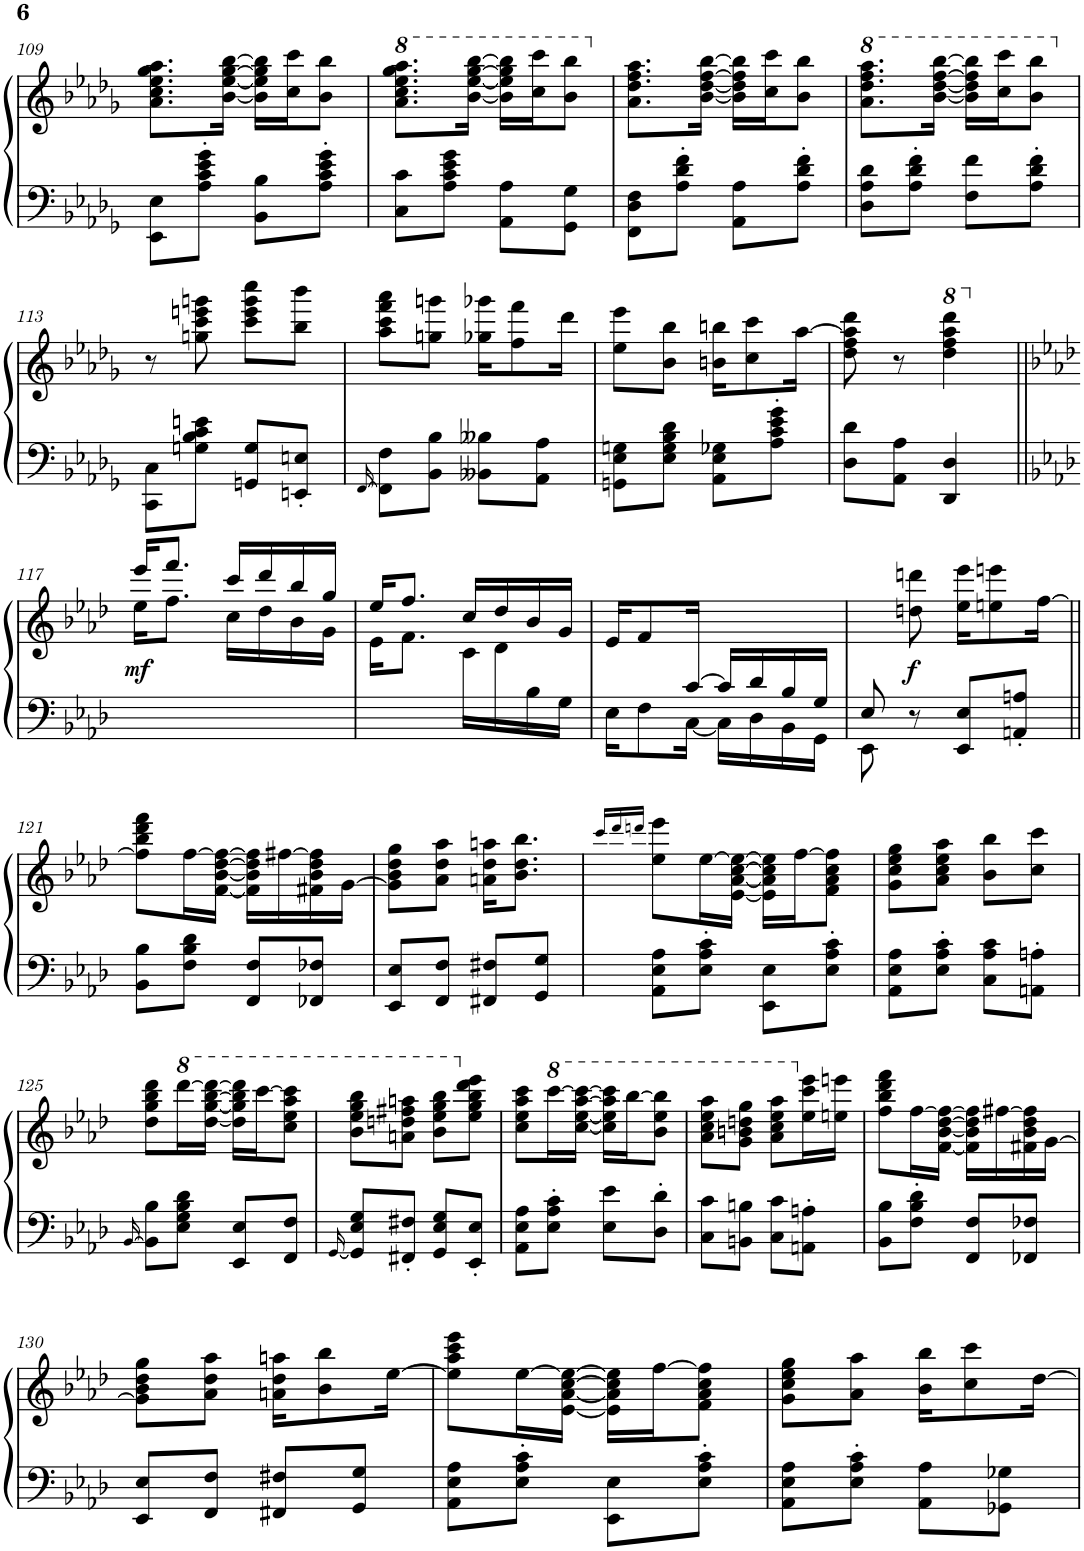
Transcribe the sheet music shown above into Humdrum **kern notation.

**kern	**kern	**dynam
*part1	*part1	*part1
*staff2	*staff1	*staff1/2
*I"Piano	*	*
*I'Pno.	*	*
!!LO:PB:g=z
*clefF4	*clefG2	*
*k[b-e-a-d-g-]	*k[b-e-a-d-g-]	*
*M2/4	*M2/4	*
=109	=109	=109
8EE-\ 8E-\L	8.a-\ 8.cc\ 8.ee-\ 8.gg-\ 8.aa-\L	.
8A-\' 8c\' 8e-\' 8g-\'J	.	.
.	[16b-\ [16ee-\ [16gg-\ [16bb-\Jk	.
8BB-\ 8B-\L	16b-\] 16ee-\] 16gg-\] 16bb-\]LL	.
.	16cc\ 16ccc\J	.
8A-\' 8c\' 8e-\' 8g-\'J	8b-\ 8bb-\J	.
=110	=110	=110
*	*8va	*
8C\ 8c\L	8.aa-\ 8.ccc\ 8.eee-\ 8.ggg-\ 8.aaa-\L	.
8A-\ 8c\ 8e-\ 8g-\J	.	.
.	[16bb-\ [16eee-\ [16ggg-\ [16bbb-\Jk	.
8AA-\ 8A-\L	16bb-\] 16eee-\] 16ggg-\] 16bbb-\]LL	.
.	16ccc\ 16cccc\J	.
8GG-\ 8G-\J	8bb-\ 8bbb-\J	.
=111	=111	=111
*	*X8va	*
8FF\ 8D-\ 8F\L	8.a-\ 8.dd-\ 8.ff\ 8.aa-\L	.
8A-\' 8d-\' 8f\'J	.	.
.	[16b-\ [16dd-\ [16ff\ [16bb-\Jk	.
8AA-\ 8A-\L	16b-\] 16dd-\] 16ff\] 16bb-\]LL	.
.	16cc\ 16ccc\J	.
8A-\' 8d-\' 8f\'J	8b-\ 8bb-\J	.
=112	=112	=112
*	*8va	*
8D-\ 8A-\ 8d-\L	8.aa-\ 8.ddd-\ 8.fff\ 8.aaa-\L	.
8A-\' 8d-\' 8f\'J	.	.
.	[16bb-\ [16ddd-\ [16fff\ [16bbb-\Jk	.
8F\ 8f\L	16bb-\] 16ddd-\] 16fff\] 16bbb-\]LL	.
.	16ccc\ 16cccc\J	.
8A-\' 8d-\' 8f\'J	8bb-\ 8bbb-\J	.
!!LO:LB:g=z
=113	=113	=113
*	*X8va	*
8CC\ 8C\L	8r	.
8Gn\ 8B-\ 8c\ 8en\J	8ggn\ 8ccc\ 8eeen\ 8gggn\	.
8GGn/ 8G/L	8ccc\ 8eee\ 8ggg\ 8cccc\L	.
8EEn/' 8En/'J	8bb-\ 8bbb-\J	.
=114	=114	=114
[16qFF/	.	.
8FF\] 8F\L	8aa-\ 8ccc\ 8fff\ 8aaa-\L	.
8BB-\ 8B-\J	8ggn\ 8gggn\J	.
8BB--X\ 8B--X\L	16gg-X\ 16ggg-X\KL	.
.	8ff\ 8fff\	.
8AA-\ 8A-\J	.	.
.	16ddd-\Jk	.
=115	=115	=115
8GGn\ 8E-\ 8Gn\L	8ee-\ 8eee-\L	.
8E-\ 8G\ 8B-\ 8d-\J	8b-\ 8bb-\J	.
8AA-\ 8E-\ 8G-X\L	16bn\ 16bbn\KL	.
.	8cc\ 8ccc\	.
8A-\' 8c\' 8e-\' 8g-\'J	.	.
.	[16aa-\Jk	.
=116	=116	=116
8D-\ 8d-\L	8dd-\ 8ff\ 8aa-\] 8ddd-\	.
8AA-\ 8A-\J	8r	.
*	*8va	*
4DD-/ 4D-/	4ddd-\ 4fff\ 4aaa-\ 4dddd-\	.
!!LO:LB:g=z
=117||	=117||	=117||
*k[b-e-a-d-]	*k[b-e-a-d-]	*
*	*X8va	*
*	*^	*
!	!	!	!LO:DY:b
2ryy	16eee-/KL	16ee-\KL	mf
.	8.fff/J	8.ff\J	.
.	16ccc/LL	16cc\LL	.
.	16ddd-/	16dd-\	.
.	16bb-/	16b-\	.
.	16gg/JJ	16g\JJ	.
=118	=118	=118	=118
4.ryy	16ee-/KL	16e-\KL	.
.	8.ff/J	8.f\J	.
.	16cc/LL	16c\LL	.
.	16dd-/	16d-\	.
16B-\	16b-/	8ryy	.
16G\JJ	16g/JJ	.	.
*	*v	*v	*
=119	=119	=119
*^	*	*
8.ryy	16E-\KL	16e-/KL	.
.	8F\	8f/	.
[>16c/Jk	[<16C\Jk	4ryy	.
16c/LL]	16C\LL]	.	.
16d-/	16D-\	.	.
16B-/	16BB-\	.	.
16G/JJ	16GG\JJ	16ryy	.
=120	=120	=120	=120
8E-/	8EE-\	8ryy	.
!	!	!	!LO:DY:b
4.ryy	8r	8ddn\ 8dddn\	f
.	8EE-/ 8E-/L	16ee-\ 16eee-\KL	.
.	.	8een\ 8eeen\	.
.	8AAn/' 8An/'J	.	.
.	.	[16ff\Jk	.
*v	*v	*	*
!!LO:LB:g=z
=121||	=121||	=121||
8BB-\ 8B-\L	8ff\] 8bb-\ 8ddd-\ 8fff\L	.
8F\ 8B-\ 8d-\J	[16ff\L	.
.	[16f\ [16b-\ [16dd-\ 16ff\_JJ	.
8FF/ 8F/L	16f\] 16b-\] 16dd-\] 16ff\]LL	.
.	[16ff#X\	.
8FF-X/ 8F-X/J	16f#X\ 16b-\ 16dd-\ 16ff#\]	.
.	[16g\JJ	.
=122	=122	=122
8EE-/ 8E-/L	8g\] 8b-\ 8dd-\ 8gg\L	.
8FF/ 8F/J	8a-\ 8dd-\ 8aa-\J	.
8FF#X/ 8F#X/L	16an\ 16dd-\ 16aan\KL	.
.	8.b-\ 8.dd-\ 8.bb-\J	.
8GG/ 8G/J	.	.
=123	=123	=123
.	16qccc/LL	.
.	16qddd-/	.
.	16qdddn/JJ	.
8AA-\ 8E-\ 8A-\L	8ee-\ 8eee-\L	.
8E-\' 8A-\' 8c\'J	[16ee-\L	.
.	[16e-\ [16a-\ [16cc\ 16ee-\_JJ	.
8EE-\ 8E-\L	16e-\] 16a-\] 16cc\] 16ee-\]LL	.
.	[16ff\J	.
8E-\' 8A-\' 8c\'J	8f\ 8a-\ 8cc\ 8ff\]J	.
=124	=124	=124
8AA-\ 8E-\ 8A-\L	8g\ 8cc\ 8ee-\ 8gg\L	.
8E-\' 8A-\' 8c\'J	8a-\ 8cc\ 8ee-\ 8aa-\J	.
8C\ 8A-\ 8c\L	8b-\ 8bb-\L	.
8AAn\' 8An\'J	8cc\ 8ccc\J	.
!!LO:LB:g=z
=125	=125	=125
[16qBB-/	.	.
8BB-\] 8B-\L	8dd-\ 8gg\ 8bb-\ 8ddd-\L	.
*	*8va	*
8E-\ 8G\ 8B-\ 8d-\J	[16dddd-\L	.
.	[16ddd-\ [16ggg\ [16bbb-\ 16dddd-\_JJ	.
8EE-/ 8E-/L	16ddd-\] 16ggg\] 16bbb-\] 16dddd-\]LL	.
.	[16cccc\J	.
8FF/ 8F/J	8ccc\ 8eee-\ 8aaa-\ 8cccc\]J	.
=126	=126	=126
[16qGG/	.	.
8GG/] 8E-/ 8G/L	8bb-\ 8eee-\ 8ggg\ 8bbb-\L	.
8FF#X/' 8F#X/'J	8aan\ 8dddn\ 8fff#X\ 8aaan\J	.
8GG/ 8E-/ 8G/L	8bb-\ 8eee-\ 8ggg\ 8bbb-\L	.
*	*X8va	*
8EE-/' 8E-/'J	8ee-\ 8gg\ 8bb-\ 8ddd-\ 8eee-\J	.
=127	=127	=127
8AA-\ 8E-\ 8A-\L	8cc\ 8ee-\ 8aa-\ 8ccc\L	.
*	*8va	*
8E-\' 8A-\' 8c\'J	[16cccc\L	.
.	[16ccc\ [16eee-\ [16aaa-\ 16cccc\_JJ	.
8E-\ 8e-\L	16ccc\] 16eee-\] 16aaa-\] 16cccc\]LL	.
.	[16bbb-\J	.
8D-\' 8d-\'J	8bb-\ 8eee-\ 8bbb-\]J	.
=128	=128	=128
8C\ 8c\L	8aa-\ 8ccc\ 8eee-\ 8aaa-\L	.
8BBn\ 8Bn\J	8gg\ 8bbn\ 8dddn\ 8ggg\J	.
8C\ 8c\L	8aa-\ 8ccc\ 8eee-\ 8aaa-\L	.
*	*X8va	*
8AAn\' 8An\'J	16ee-\ 16ccc\ 16eee-\L	.
.	16een\ 16eeen\JJ	.
=129	=129	=129
8BB-\ 8B-\L	8ff\ 8bb-\ 8ddd-\ 8fff\L	.
8F\' 8B-\' 8d-\'J	[16ff\L	.
.	[16f\ [16b-\ [16dd-\ 16ff\_JJ	.
8FF/ 8F/L	16f\] 16b-\] 16dd-\] 16ff\]LL	.
.	[16ff#X\	.
8FF-X/ 8F-X/J	16f#X\ 16b-\ 16dd-\ 16ff#\]	.
.	[16g\JJ	.
!!LO:LB:g=z
=130	=130	=130
8EE-/ 8E-/L	8g\] 8b-\ 8dd-\ 8gg\L	.
8FF/ 8F/J	8a-\ 8dd-\ 8aa-\J	.
8FF#X/ 8F#X/L	16an\ 16dd-\ 16aan\KL	.
.	8b-\ 8bb-\	.
8GG/ 8G/J	.	.
.	[16ee-\Jk	.
=131	=131	=131
8AA-\ 8E-\ 8A-\L	8ee-\] 8aa-\ 8ccc\ 8eee-\L	.
8E-\' 8A-\' 8c\'J	[16ee-\L	.
.	[16e-\ [16a-\ [16cc\ 16ee-\_JJ	.
8EE-\ 8E-\L	16e-\] 16a-\] 16cc\] 16ee-\]LL	.
.	[16ff\J	.
8E-\' 8A-\' 8c\'J	8f\ 8a-\ 8cc\ 8ff\]J	.
=132	=132	=132
8AA-\ 8E-\ 8A-\L	8g\ 8cc\ 8ee-\ 8gg\L	.
8E-\' 8A-\' 8c\'J	8a-\ 8aa-\J	.
8AA-\ 8A-\L	16b-\ 16bb-\KL	.
.	8cc\ 8ccc\	.
8GG-X\ 8G-X\J	.	.
.	[16dd-\Jk	.
=	=	=
*-	*-	*-
